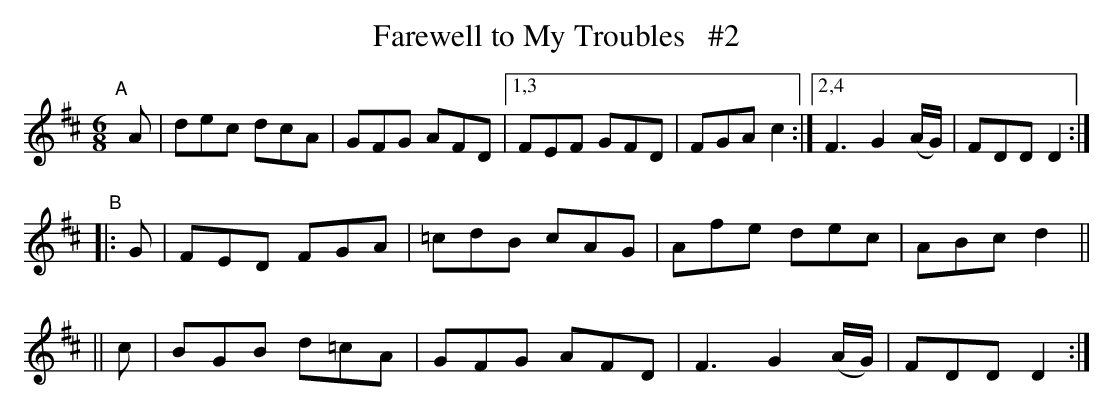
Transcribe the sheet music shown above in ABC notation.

X:1
T: Farewell to My Troubles   #2
M: 6/8
L: 1/8
K: D
"^A"[|]\
A | dec dcA | GFG AFD |[1,3 FEF GFD | FGA c2 :|[2,4 F3 G2(A/G/) | FDD D2 :|
"^B"\
|: G | FED FGA | =cdB cAG | Afe dec | ABc d2 ||
|| c | BGB d=cA | GFG AFD | F3 G2(A/G/) | FDD D2 :|
